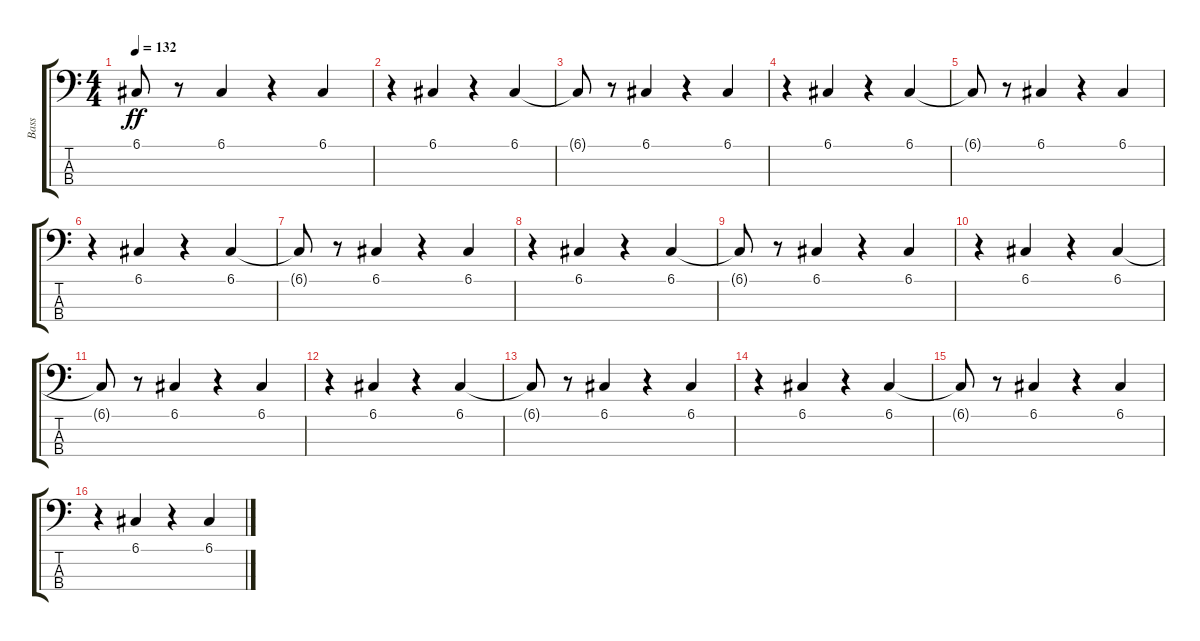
\track ("Bass" "Bass") {instrument lead8bassandlead}
\staff {score tabs}
\tuning (G2 D2 A1 E1) {hide}
\ts (4 4)
\tempo 132
\clef f4
\ks c
6.1{t}.8{dy ff} r.8 6.1.4 r.4 6.1.4 |
r.4 6.1.4 r.4 6.1.4 |
6.1{t}.8 r.8 6.1.4 r.4 6.1.4 |
r.4 6.1.4 r.4 6.1.4 |
6.1{t}.8 r.8 6.1.4 r.4 6.1.4 |
r.4 6.1.4 r.4 6.1.4 |
6.1{t}.8 r.8 6.1.4 r.4 6.1.4 |
r.4 6.1.4 r.4 6.1.4 |
6.1{t}.8 r.8 6.1.4 r.4 6.1.4 |
r.4 6.1.4 r.4 6.1.4 |
6.1{t}.8 r.8 6.1.4 r.4 6.1.4 |
r.4 6.1.4 r.4 6.1.4 |
6.1{t}.8 r.8 6.1.4 r.4 6.1.4 |
r.4 6.1.4 r.4 6.1.4 |
6.1{t}.8 r.8 6.1.4 r.4 6.1.4 |
r.4 6.1.4 r.4 6.1.4
